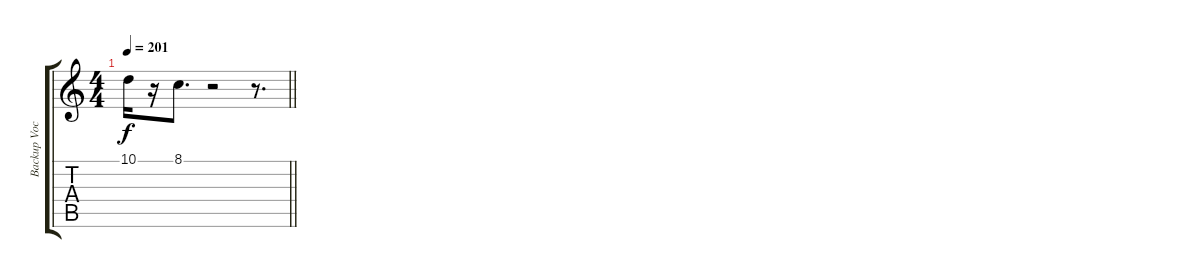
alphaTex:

\track ("Backup Vocals" "Backup Voc") {instrument accordion}
\staff {score tabs}
\tuning (E4 B3 G3 D3 A2 E2) {hide}
\ts (4 4)
\tempo 201
\clef g2
\barLineRight lightlight
\ks c
10.1{t}.16{dy f} r.16 8.1.8{d} r.2 r.8{d}
